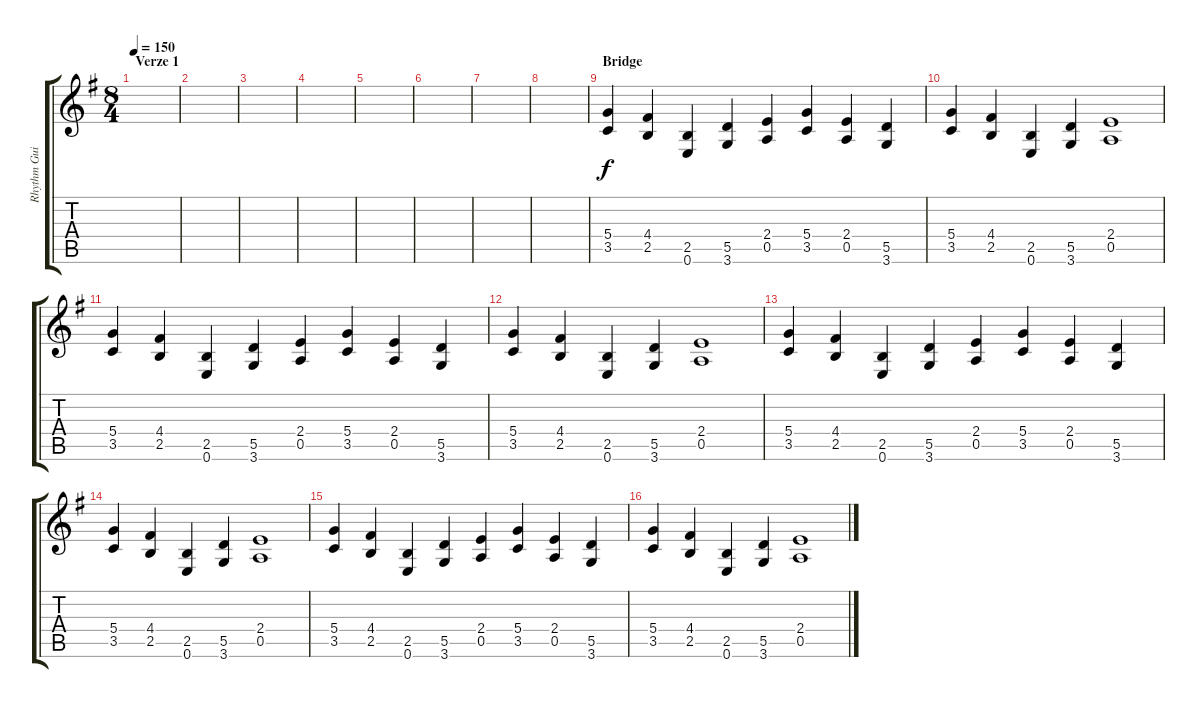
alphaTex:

\track ("Rhythm Guitar 3" "Rhythm Gui") {instrument distortionguitar}
\staff {score tabs}
\tuning (E4 B3 G3 D3 A2 E2) {hide}
\ts (8 4)
\section ("" "Verze 1")
\tempo 150
\clef g2
\ks g
|
|
|
|
|
|
|
|
\section ("" "Bridge")
(5.4 3.5).4 (4.4 2.5).4 (2.5 0.6).4 (5.5 3.6).4 (2.4 0.5).4 (5.4 3.5).4 (2.4 0.5).4 (5.5 3.6).4 |
(5.4 3.5).4 (4.4 2.5).4 (2.5 0.6).4 (5.5 3.6).4 (2.4 0.5).1 |
(5.4 3.5).4 (4.4 2.5).4 (2.5 0.6).4 (5.5 3.6).4 (2.4 0.5).4 (5.4 3.5).4 (2.4 0.5).4 (5.5 3.6).4 |
(5.4 3.5).4 (4.4 2.5).4 (2.5 0.6).4 (5.5 3.6).4 (2.4 0.5).1 |
(5.4 3.5).4 (4.4 2.5).4 (2.5 0.6).4 (5.5 3.6).4 (2.4 0.5).4 (5.4 3.5).4 (2.4 0.5).4 (5.5 3.6).4 |
(5.4 3.5).4 (4.4 2.5).4 (2.5 0.6).4 (5.5 3.6).4 (2.4 0.5).1 |
(5.4 3.5).4 (4.4 2.5).4 (2.5 0.6).4 (5.5 3.6).4 (2.4 0.5).4 (5.4 3.5).4 (2.4 0.5).4 (5.5 3.6).4 |
(5.4 3.5).4 (4.4 2.5).4 (2.5 0.6).4 (5.5 3.6).4 (2.4 0.5).1
